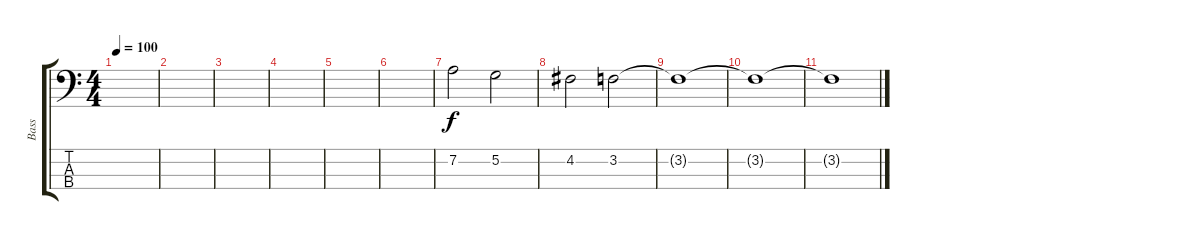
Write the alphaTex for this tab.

\track ("Bass" "Bass") {instrument electricbassfinger}
\staff {score tabs}
\tuning (G2 D2 A1 E1) {hide}
\ts (4 4)
\tempo 100
\clef f4
\ks c
|
|
|
|
|
|
7.2.2 5.2.2 |
4.2.2 3.2.2 |
3.2{t}.1 |
3.2{t}.1 |
3.2{t}.1
